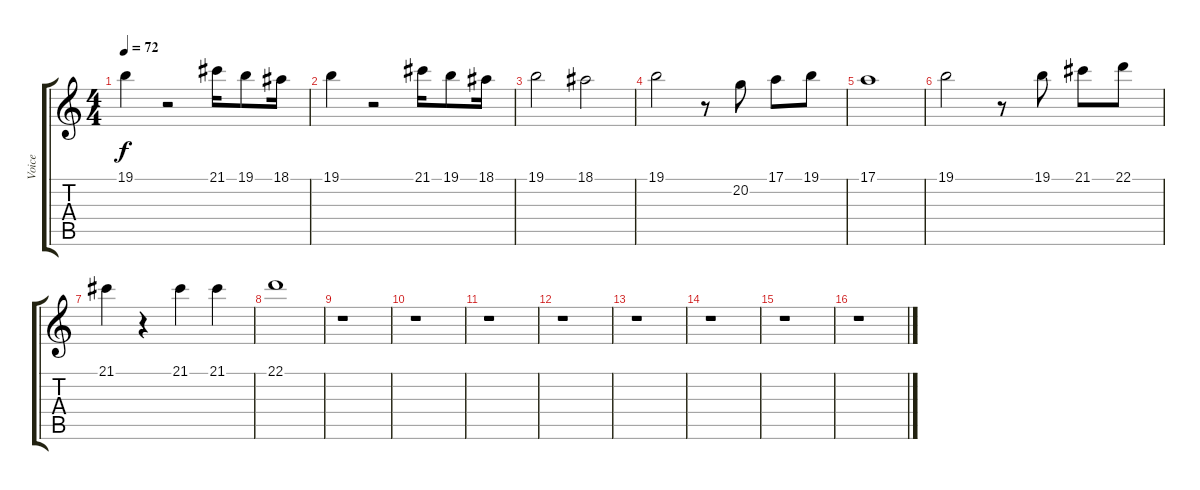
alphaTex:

\track ("Voice" "Voice") {instrument musicbox}
\staff {score tabs}
\tuning (E4 B3 G3 D3 A2 E2) {hide}
\ts (4 4)
\tempo 72
\clef g2
\ks c
19.1.4{dy f} r.2 21.1.16 19.1.8 18.1.16 |
19.1.4 r.2 21.1.16 19.1.8 18.1.16 |
19.1.2 18.1.2 |
19.1.2 r.8 20.2.8 17.1.8 19.1.8 |
17.1.1 |
19.1.2 r.8 19.1.8 21.1.8 22.1.8 |
21.1.4 r.4 21.1.4 21.1.4 |
22.1.1 |
r.1 |
r.1 |
r.1 |
r.1 |
r.1 |
r.1 |
r.1 |
r.1
